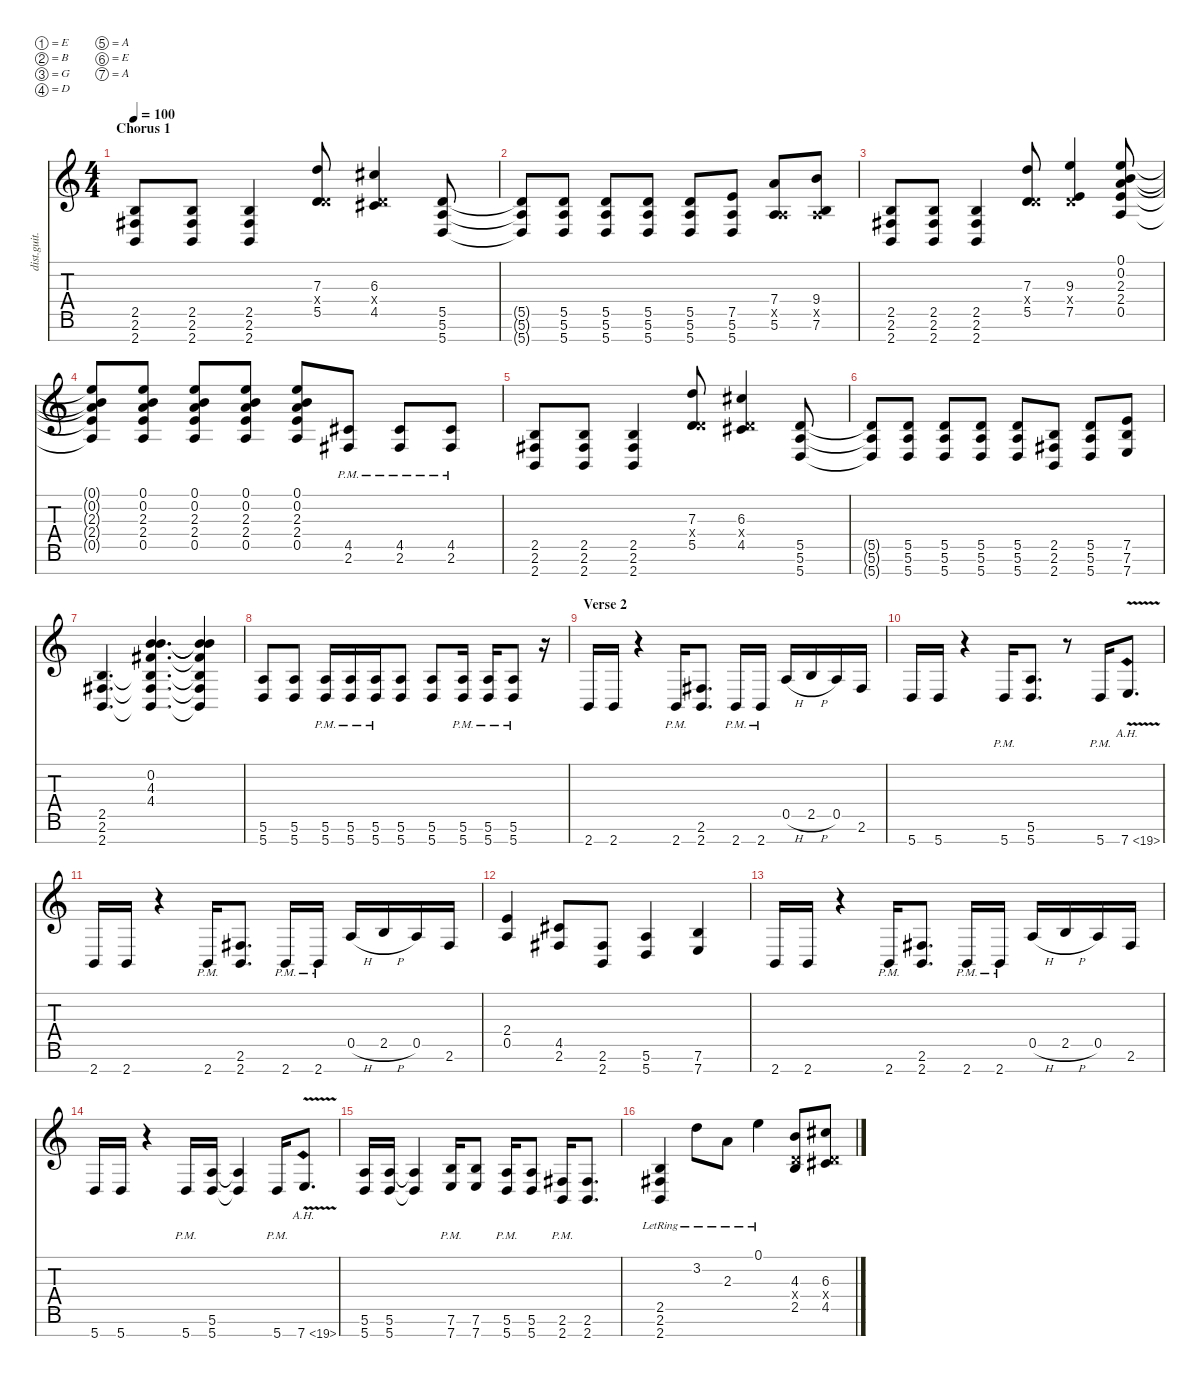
\defaultSystemsLayout 4
\hideDynamics
\bracketExtendMode nobrackets
\otherSystemsTrackNameOrientation horizontal
\track ("Peter" "dist.guit.") {instrument distortionguitar}
\staff {score tabs}
\tuning (E4 B3 G3 D3 A2 E2 A1)
\ts (4 4)
\section ("" "Chorus 1")
\tempo 100
\clef g2
\ks c
(2.7 2.6{acc #} 2.5).8{dy mf beam Up} (2.7 2.6{acc #} 2.5).8{beam Up} (2.7 2.6{acc #} 2.5).4{beam Up} (5.5 7.3 0.4{x}).8{beam Up} (4.5{acc #} 6.3{acc #} 0.4{x}).4{beam Up} (5.7 5.6 5.5).8{beam Up} |
(5.7{t} 5.6{t} 5.5{t}).8{beam Up} (5.7 5.6 5.5).8{beam Up} (5.7 5.6 5.5).8{beam Up} (5.5 5.6 5.7).8{beam Up} (5.7 5.6 5.5).8{beam Up} (5.7 5.6 7.5).8{beam Up} (5.6 7.4 0.5{x}).8{beam Up} (7.6 9.4 0.5{x}).8{beam Up} |
(2.7 2.6{acc #} 2.5).8{beam Up} (2.7 2.6{acc #} 2.5).8{beam Up} (2.7 2.6{acc #} 2.5).4{beam Up} (5.5 7.3 0.4{x}).8{beam Up} (7.5 9.3 0.4{x}).4{beam Up} (2.4 0.5 2.3 0.2 0.1).8{beam Up} |
(0.5{t} 2.4{t} 2.3{t} 0.2{t} 0.1{t}).8{beam Up} (0.5 2.4 2.3 0.2 0.1).8{beam Up} (0.5 2.4 2.3 0.2 0.1).8{beam Up} (0.5 2.4 2.3 0.2 0.1).8{beam Up} (0.5 2.4 2.3 0.2 0.1).8{beam Up} (2.6{pm acc #} 4.5{pm acc #}).8{beam Up} (2.6{pm acc #} 4.5{pm acc #}).8{beam Up} (2.6{pm acc #} 4.5{pm acc #}).8{beam Up} |
(2.7 2.6{acc #} 2.5).8{beam Up} (2.7 2.6{acc #} 2.5).8{beam Up} (2.7 2.6{acc #} 2.5).4{beam Up} (5.5 7.3 0.4{x}).8{beam Up} (4.5{acc #} 6.3{acc #} 0.4{x}).4{beam Up} (5.7 5.6 5.5).8{beam Up} |
(5.7{t} 5.6{t} 5.5{t}).8{beam Up} (5.7 5.6 5.5).8{beam Up} (5.7 5.6 5.5).8{beam Up} (5.5 5.6 5.7).8{beam Up} (5.7 5.6 5.5).8{beam Up} (2.7 2.6{acc #} 2.5).8{beam Up} (5.6 5.5 5.7).8{beam Up} (7.6 7.5 7.7).8{beam Up} |
(2.7 2.6{acc #} 2.5).4{d beam Up} (4.4{acc #} 4.3 0.2 2.5{t} 2.6{t acc #} 2.7{t}).4{d beam Up} (4.3{t} 0.2{t} 4.4{t acc #} 2.5{t} 2.6{t acc #} 2.7{t}).4{beam Up} |
(5.7 5.6).8{beam Up} (5.7 5.6).8{beam Up} (5.7{pm} 5.6{pm}).16{beam Up} (5.7{pm} 5.6{pm}).16{beam Up} (5.7{pm} 5.6{pm}).16{beam Up} (5.7 5.6).8{beam Up} (5.7 5.6).8{beam Up} (5.7{pm} 5.6{pm}).16{beam Up} (5.7{pm} 5.6{pm}).16{beam Up} (5.7{pm} 5.6{pm}).8{beam Up} r.16{beam Up} |
\section ("" "Verse 2")
2.7.16{beam Up} 2.7.16{beam Up} r.4{beam Up} 2.7{pm}.16{beam Up} (2.7 2.6{acc #}).8{d beam Up} 2.7{pm}.16{beam Up} 2.7{pm}.16{beam Up} 0.5{h}.16{beam Up} 2.5{h}.16{beam Up} 0.5.16{beam Up} 2.6{acc #}.16{beam Up} |
5.7.16{beam Up} 5.7.16{beam Up} r.4{beam Up} 5.7{pm}.16{beam Up} (5.7 5.6).8{d beam Up} r.8{beam Up} 5.7{pm}.16{beam Up} 7.7{ah 12 v}.8{d beam Up} |
2.7.16{beam Up} 2.7.16{beam Up} r.4{beam Up} 2.7{pm}.16{beam Up} (2.7 2.6{acc #}).8{d beam Up} 2.7{pm}.16{beam Up} 2.7{pm}.16{beam Up} 0.5{h}.16{beam Up} 2.5{h}.16{beam Up} 0.5.16{beam Up} 2.6{acc #}.16{beam Up} |
(0.5 2.4).4{beam Up} (2.6{acc #} 4.5{acc #}).8{beam Up} (2.7 2.6{acc #}).8{beam Up} (5.7 5.6).4{beam Up} (7.7 7.6).4{beam Up} |
2.7.16{beam Up} 2.7.16{beam Up} r.4{beam Up} 2.7{pm}.16{beam Up} (2.7 2.6{acc #}).8{d beam Up} 2.7{pm}.16{beam Up} 2.7{pm}.16{beam Up} 0.5{h}.16{beam Up} 2.5{h}.16{beam Up} 0.5.16{beam Up} 2.6{acc #}.16{beam Up} |
5.7.16{beam Up} 5.7.16{beam Up} r.4{beam Up} 5.7{pm}.16{beam Up} (5.7 5.6).16{beam Up} (5.7{t} 5.6{t}).4{beam Up} 5.7{pm}.16{beam Up} 7.7{ah 12 v}.8{d beam Up} |
(5.7 5.6).16{beam Up} (5.7 5.6).16{beam Up} (5.7{t} 5.6{t}).4{beam Up} (7.7{pm} 7.6{pm}).16{beam Up} (7.7 7.6).8{beam Up} (5.7{pm} 5.6{pm}).16{beam Up} (5.7 5.6).8{beam Up} (2.7{pm} 2.6{pm acc #}).16{beam Up} (2.7 2.6{acc #}).8{d beam Up} |
(2.7{lr} 2.6{lr acc #} 2.5{lr}).4{beam Up} 3.2{lr}.8{beam Down} 2.3{lr}.8{beam Down} 0.1{lr}.4{beam Down} (2.5 4.3 0.4{x}).8{beam Up} (6.3{acc #} 4.5{acc #} 0.4{x}).8{beam Up}
